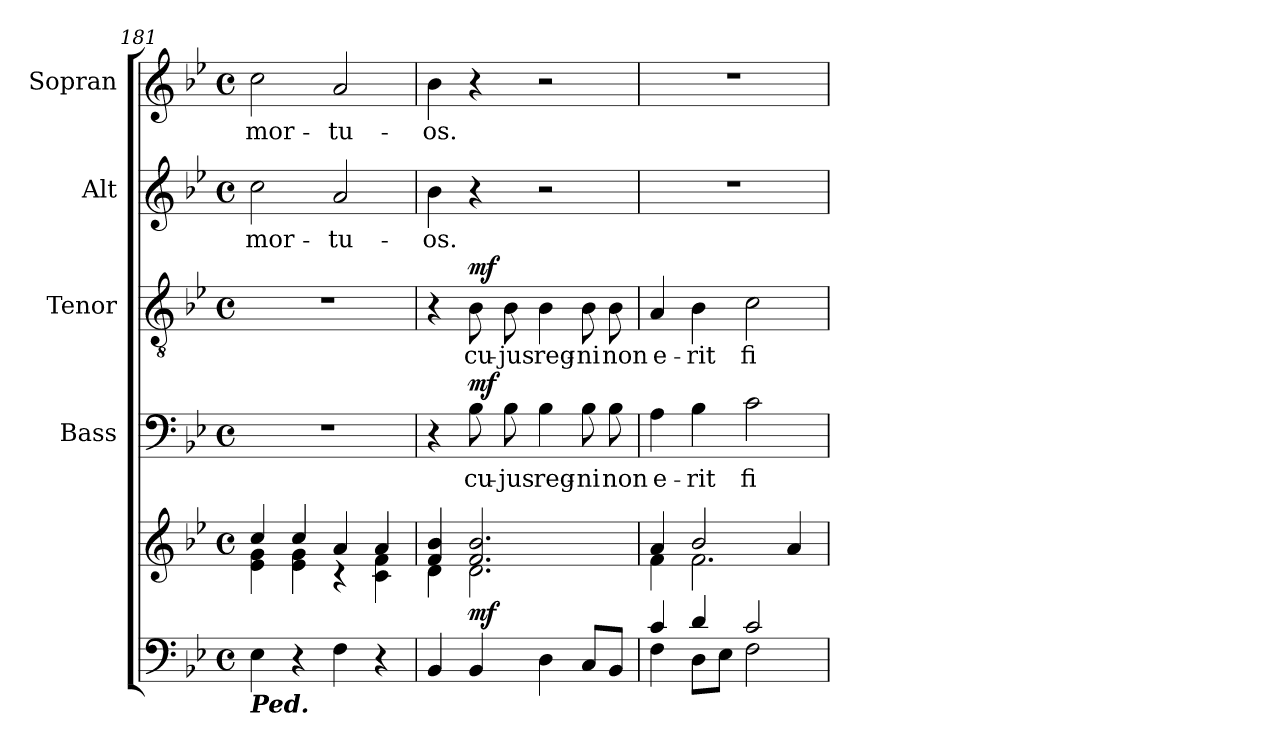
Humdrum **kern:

**kern	**kern	**dynam	**kern	**text	**dynam	**kern	**text	**dynam	**kern	**text	**kern	**text
*part5	*part5	*part5	*part4	*part4	*part4	*part3	*part3	*part3	*part2	*part2	*part1	*part1
*staff6	*staff5	*staff5/6	*staff4	*staff4	*staff4	*staff3	*staff3	*staff3	*staff2	*staff2	*staff1	*staff1
*	*	*	*I"Bass	*	*	*I"Tenor	*	*	*I"Alt	*	*I"Sopran	*
*	*	*	*I'B.	*	*	*I'T.	*	*	*I'A.	*	*I'S.	*
*clefF4	*clefG2	*	*clefF4	*	*	*clefGv2	*	*	*clefG2	*	*clefG2	*
*k[b-e-]	*k[b-e-]	*	*k[b-e-]	*	*	*k[b-e-]	*	*	*k[b-e-]	*	*k[b-e-]	*
*B-:	*B-:	*	*B-:	*	*	*B-:	*	*	*B-:	*	*B-:	*
*M4/4	*M4/4	*	*M4/4	*	*	*M4/4	*	*	*M4/4	*	*M4/4	*
*met(c)	*met(c)	*	*met(c)	*	*	*met(c)	*	*	*met(c)	*	*met(c)	*
=181	=181	=181	=181	=181	=181	=181	=181	=181	=181	=181	=181	=181
*	*^	*	*	*	*	*	*	*	*	*	*	*
!LO:TX:b:Bi:t=Ped.	!	!	!	!	!	!	!	!	!	!	!	!	!
!	!	!	!	!	!	!	!	!	!	!	!LO:LY:b	!	!LO:LY:b
4E-\	4cc/	4e-\ 4g\	.	1r	.	.	1r	.	.	2cc\	mor-	2cc\	mor-
4r	4cc/	4e-\ 4g\	.	.	.	.	.	.	.	.	.	.	.
!	!	!	!	!	!	!	!	!	!	!	!LO:LY:b	!	!LO:LY:b
4F\	4a/	4rc	.	.	.	.	.	.	.	2a/	-tu-	2a/	-tu-
4r	4a/	4c\ 4f\	.	.	.	.	.	.	.	.	.	.	.
=182	=182	=182	=182	=182	=182	=182	=182	=182	=182	=182	=182	=182	=182
!	!	!	!	!	!	!	!	!	!	!	!LO:LY:b	!	!LO:LY:b
4BB-/	4f/ 4b-/	4d\	.	4r	.	.	4r	.	.	4b-\	-os.	4b-\	-os.
!	!	!	!LO:DY:b	!	!LO:LY:b	!LO:DY:a	!	!LO:LY:b	!LO:DY:a	!	!	!	!
4BB-/	2.f/ 2.b-/	2.d\	mf	8B-\	cu-	mf	8B-\	cu-	mf	4r	.	4r	.
!	!	!	!	!	!LO:LY:b	!	!	!LO:LY:b	!	!	!	!	!
.	.	.	.	8B-\	-jus	.	8B-\	-jus	.	.	.	.	.
!	!	!	!	!	!LO:LY:b	!	!	!LO:LY:b	!	!	!	!	!
4D\	.	.	.	4B-\	reg-	.	4B-\	reg-	.	2r	.	2r	.
!	!	!	!	!	!LO:LY:b	!	!	!LO:LY:b	!	!	!	!	!
8C/L	.	.	.	8B-\	-ni	.	8B-\	-ni	.	.	.	.	.
!	!	!	!	!	!LO:LY:b	!	!	!LO:LY:b	!	!	!	!	!
8BB-/J	.	.	.	8B-\	non	.	8B-\	non	.	.	.	.	.
!!LO:PB:g=z
=183	=183	=183	=183	=183	=183	=183	=183	=183	=183	=183	=183	=183	=183
*^	*	*	*	*	*	*	*	*	*	*	*	*	*
!	!	!	!	!	!	!LO:LY:b	!	!	!LO:LY:b	!	!	!	!	!
4c/	4F\	4a/	4f\	.	4A\	e-	.	4A/	e-	.	1r	.	1r	.
!	!	!	!	!	!	!LO:LY:b	!	!	!LO:LY:b	!	!	!	!	!
4d/	8D\L	2b-/	2.f\	.	4B-\	-rit	.	4B-\	-rit	.	.	.	.	.
.	8E-\J	.	.	.	.	.	.	.	.	.	.	.	.	.
!	!	!	!	!	!	!LO:LY:b	!	!	!LO:LY:b	!	!	!	!	!
2c/	2F\	.	.	.	2c\	fi-	.	2c\	fi-	.	.	.	.	.
.	.	4a/	.	.	.	.	.	.	.	.	.	.	.	.
*v	*v	*	*	*	*	*	*	*	*	*	*	*	*	*
*	*v	*v	*	*	*	*	*	*	*	*	*	*	*
=	=	=	=	=	=	=	=	=	=	=	=	=
*-	*-	*-	*-	*-	*-	*-	*-	*-	*-	*-	*-	*-
